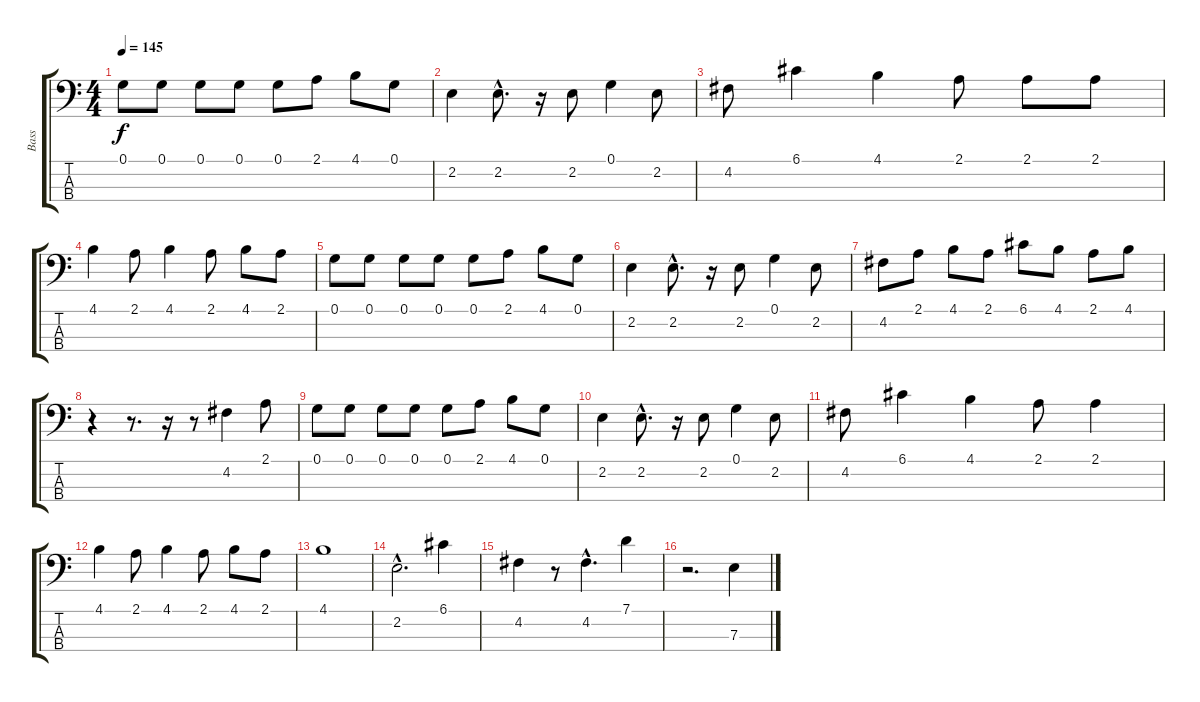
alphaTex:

\track ("Bass" "Bass") {instrument electricbassfinger}
\staff {score tabs}
\tuning (G2 D2 A1 E1) {hide}
\ts (4 4)
\tempo 145
\clef f4
\ks c
0.1.8{dy f} 0.1.8 0.1.8 0.1.8 0.1.8 2.1.8 4.1.8 0.1.8 |
2.2.4 2.2{hac}.8{d} r.16 2.2.8 0.1.4 2.2.8 |
4.2.8 6.1.4 4.1.4 2.1.8 2.1.8 2.1.8 |
4.1.4 2.1.8 4.1.4 2.1.8 4.1.8 2.1.8 |
0.1.8 0.1.8 0.1.8 0.1.8 0.1.8 2.1.8 4.1.8 0.1.8 |
2.2.4 2.2{hac}.8{d} r.16 2.2.8 0.1.4 2.2.8 |
4.2.8 2.1.8 4.1.8 2.1.8 6.1.8 4.1.8 2.1.8 4.1.8 |
r.4 r.8{d} r.16 r.8 4.2.4 2.1.8 |
0.1.8 0.1.8 0.1.8 0.1.8 0.1.8 2.1.8 4.1.8 0.1.8 |
2.2.4 2.2{hac}.8{d} r.16 2.2.8 0.1.4 2.2.8 |
4.2.8 6.1.4 4.1.4 2.1.8 2.1.4 |
4.1.4 2.1.8 4.1.4 2.1.8 4.1.8 2.1.8 |
4.1.1 |
2.2{hac}.2{d} 6.1.4 |
4.2.4 r.8 4.2{hac}.4{d} 7.1.4 |
r.2{d} 7.3.4
